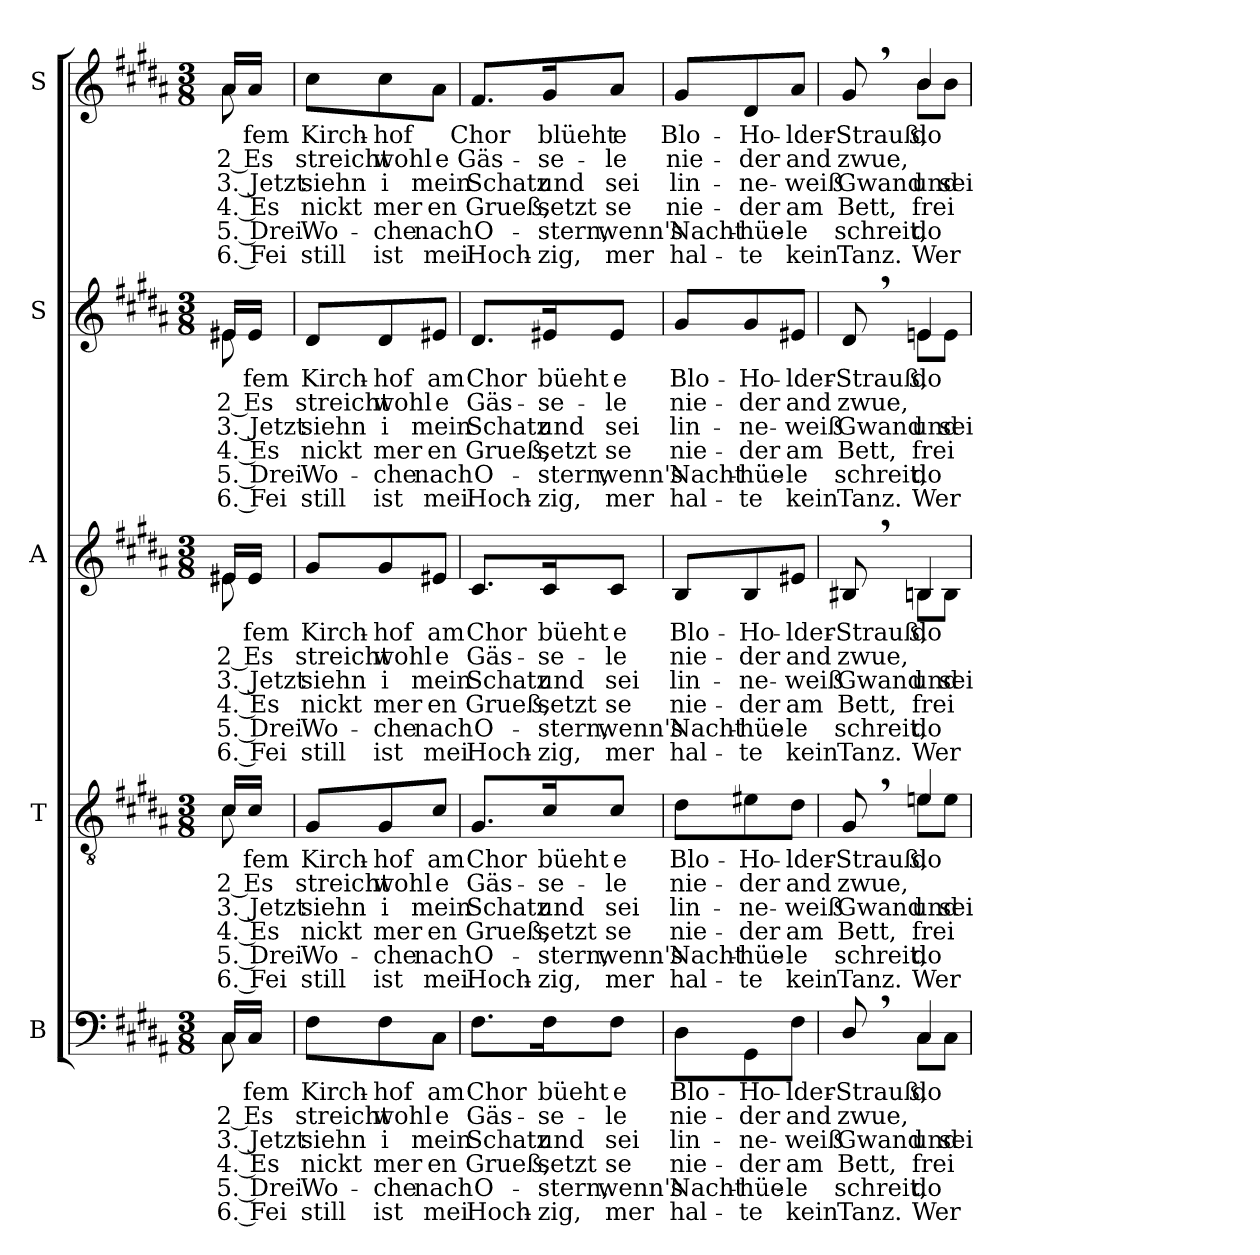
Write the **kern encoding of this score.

**kern	**text	**text	**text	**text	**text	**text	**kern	**text	**text	**text	**text	**text	**text	**kern	**text	**text	**text	**text	**text	**text	**kern	**text	**text	**text	**text	**text	**text	**kern	**text	**text	**text	**text	**text	**text
*part5	*part5	*part5	*part5	*part5	*part5	*part5	*part4	*part4	*part4	*part4	*part4	*part4	*part4	*part3	*part3	*part3	*part3	*part3	*part3	*part3	*part2	*part2	*part2	*part2	*part2	*part2	*part2	*part1	*part1	*part1	*part1	*part1	*part1	*part1
*staff5	*staff5	*staff5	*staff5	*staff5	*staff5	*staff5	*staff4	*staff4	*staff4	*staff4	*staff4	*staff4	*staff4	*staff3	*staff3	*staff3	*staff3	*staff3	*staff3	*staff3	*staff2	*staff2	*staff2	*staff2	*staff2	*staff2	*staff2	*staff1	*staff1	*staff1	*staff1	*staff1	*staff1	*staff1
*I"B	*	*	*	*	*	*	*I"T	*	*	*	*	*	*	*I"A	*	*	*	*	*	*	*I"S	*	*	*	*	*	*	*I"S	*	*	*	*	*	*
*I'B	*	*	*	*	*	*	*I'T	*	*	*	*	*	*	*I'A	*	*	*	*	*	*	*I'S	*	*	*	*	*	*	*I'S	*	*	*	*	*	*
*clefF4	*	*	*	*	*	*	*clefGv2	*	*	*	*	*	*	*clefG2	*	*	*	*	*	*	*clefG2	*	*	*	*	*	*	*clefG2	*	*	*	*	*	*
*k[f#c#g#d#a#]	*	*	*	*	*	*	*k[f#c#g#d#a#]	*	*	*	*	*	*	*k[f#c#g#d#a#]	*	*	*	*	*	*	*k[f#c#g#d#a#]	*	*	*	*	*	*	*k[f#c#g#d#a#]	*	*	*	*	*	*
*g#:	*	*	*	*	*	*	*g#:	*	*	*	*	*	*	*g#:	*	*	*	*	*	*	*g#:	*	*	*	*	*	*	*g#:	*	*	*	*	*	*
*M3/8	*	*	*	*	*	*	*M3/8	*	*	*	*	*	*	*M3/8	*	*	*	*	*	*	*M3/8	*	*	*	*	*	*	*M3/8	*	*	*	*	*	*
=1	=1	=1	=1	=1	=1	=1	=1	=1	=1	=1	=1	=1	=1	=1	=1	=1	=1	=1	=1	=1	=1	=1	=1	=1	=1	=1	=1	=1	=1	=1	=1	=1	=1	=1
!	!	!	!	!	!	!	!	!	!	!	!	!	!	!	!	!	!	!	!	!	!	!	!	!	!	!	!	!LO:TX:a:B:t=Recht zart und schwebend *)	!	!	!	!	!	!
!	!	!	!	!	!	!	!	!	!	!	!	!	!	!	!	!	!	!	!	!	!	!	!	!	!	!	!	!LO:TX:a:t=**)	!	!	!	!	!	!
!	!LO:LY:b	!	!LO:LY:b	!LO:LY:b	!LO:LY:b	!LO:LY:b	!	!	!	!	!	!	!	!	!	!	!	!	!	!	!	!	!	!	!	!	!	!	!	!	!	!	!	!
*^	*	*	*	*	*	*	*	*	*	*	*	*	*	*	*	*	*	*	*	*	*	*	*	*	*	*	*	*	*	*	*	*	*	*
!	!	!	!LO:LY:b	!	!	!	!	!	!LO:LY:b	!	!LO:LY:b	!LO:LY:b	!LO:LY:b	!LO:LY:b	!	!	!	!	!	!	!	!	!	!	!	!	!	!	!	!	!	!	!	!	!
*	*	*	*	*	*	*	*	*^	*	*	*	*	*	*	*	*	*	*	*	*	*	*	*	*	*	*	*	*	*	*	*	*	*	*	*
!	!	!	!	!	!	!	!	!	!	!	!LO:LY:b	!	!	!	!	!	!LO:LY:b	!	!LO:LY:b	!LO:LY:b	!LO:LY:b	!LO:LY:b	!	!	!	!	!	!	!	!	!	!	!	!	!	!
*	*	*	*	*	*	*	*	*	*	*	*	*	*	*	*	*^	*	*	*	*	*	*	*	*	*	*	*	*	*	*	*	*	*	*	*	*
!	!	!	!	!	!	!	!	!	!	!	!	!	!	!	!	!	!	!	!LO:LY:b	!	!	!	!	!	!LO:LY:b	!	!LO:LY:b	!LO:LY:b	!LO:LY:b	!LO:LY:b	!	!	!	!	!	!	!
*	*	*	*	*	*	*	*	*	*	*	*	*	*	*	*	*	*	*	*	*	*	*	*	*^	*	*	*	*	*	*	*	*	*	*	*	*	*
!	!	!	!	!	!	!	!	!	!	!	!	!	!	!	!	!	!	!	!	!	!	!	!	!	!	!	!LO:LY:b	!	!	!	!	!	!LO:LY:b	!	!LO:LY:b	!LO:LY:b	!LO:LY:b	!LO:LY:b
*	*	*	*	*	*	*	*	*	*	*	*	*	*	*	*	*	*	*	*	*	*	*	*	*	*	*	*	*	*	*	*	*^	*	*	*	*	*	*
!	!	!	!	!	!	!	!	!	!	!	!	!	!	!	!	!	!	!	!	!	!	!	!	!	!	!	!	!	!	!	!	!	!	!	!LO:LY:b	!	!	!	!
16C#/LL	8C#\	.	2 Es	3. Jetzt	4. Es	5. Drei	6. Fei	16c#/LL	8c#\	.	2 Es	3. Jetzt	4. Es	5. Drei	6. Fei	16e#X/LL	8e#\	.	2 Es	3. Jetzt	4. Es	5. Drei	6. Fei	16e#X/LL	8e#\	.	2 Es	3. Jetzt	4. Es	5. Drei	6. Fei	16a#/LL	8a#\	.	2 Es	3. Jetzt	4. Es	5. Drei	6. Fei
!	!	!LO:LY:b	!	!	!	!	!	!	!	!LO:LY:b	!	!	!	!	!	!	!	!LO:LY:b	!	!	!	!	!	!	!	!LO:LY:b	!	!	!	!	!	!	!	!LO:LY:b	!	!	!	!	!
16C#/JJ	.	-fem	.	.	.	.	.	16c#/JJ	.	-fem	.	.	.	.	.	16e#/JJ	.	-fem	.	.	.	.	.	16e#/JJ	.	-fem	.	.	.	.	.	16a#/JJ	.	-fem	.	.	.	.	.
*v	*v	*	*	*	*	*	*	*	*	*	*	*	*	*	*	*v	*v	*	*	*	*	*	*	*v	*v	*	*	*	*	*	*	*v	*v	*	*	*	*	*	*
*	*	*	*	*	*	*	*v	*v	*	*	*	*	*	*	*	*	*	*	*	*	*	*	*	*	*	*	*	*	*	*	*	*	*	*	*
=2	=2	=2	=2	=2	=2	=2	=2	=2	=2	=2	=2	=2	=2	=2	=2	=2	=2	=2	=2	=2	=2	=2	=2	=2	=2	=2	=2	=2	=2	=2	=2	=2	=2	=2
!	!LO:LY:b	!LO:LY:b	!LO:LY:b	!LO:LY:b	!LO:LY:b	!LO:LY:b	!	!LO:LY:b	!LO:LY:b	!LO:LY:b	!LO:LY:b	!LO:LY:b	!LO:LY:b	!	!LO:LY:b	!LO:LY:b	!LO:LY:b	!LO:LY:b	!LO:LY:b	!LO:LY:b	!	!LO:LY:b	!LO:LY:b	!LO:LY:b	!LO:LY:b	!LO:LY:b	!LO:LY:b	!	!LO:LY:b	!LO:LY:b	!LO:LY:b	!LO:LY:b	!LO:LY:b	!LO:LY:b
8F#\L	Kirch-	streicht	siehn	nickt	Wo-	still	8G#/L	Kirch-	streicht	siehn	nickt	Wo-	still	8g#/L	Kirch-	streicht	siehn	nickt	Wo-	still	8d#/L	Kirch-	streicht	siehn	nickt	Wo-	still	8cc#\L	Kirch-	streicht	siehn	nickt	Wo-	still
!	!LO:LY:b	!LO:LY:b	!LO:LY:b	!LO:LY:b	!LO:LY:b	!LO:LY:b	!	!LO:LY:b	!LO:LY:b	!LO:LY:b	!LO:LY:b	!LO:LY:b	!LO:LY:b	!	!LO:LY:b	!LO:LY:b	!LO:LY:b	!LO:LY:b	!LO:LY:b	!LO:LY:b	!	!LO:LY:b	!LO:LY:b	!LO:LY:b	!LO:LY:b	!LO:LY:b	!LO:LY:b	!	!LO:LY:b	!LO:LY:b	!LO:LY:b	!LO:LY:b	!LO:LY:b	!LO:LY:b
8F#\	-hof	wohl	i	mer	-che	ist	8G#/	-hof	wohl	i	mer	-che	ist	8g#/	-hof	wohl	i	mer	-che	ist	8d#/	-hof	wohl	i	mer	-che	ist	8cc#\	-hof	wohl	i	mer	-che	ist
!	!LO:LY:b	!LO:LY:b	!LO:LY:b	!LO:LY:b	!LO:LY:b	!LO:LY:b	!	!LO:LY:b	!LO:LY:b	!LO:LY:b	!LO:LY:b	!LO:LY:b	!LO:LY:b	!	!LO:LY:b	!LO:LY:b	!LO:LY:b	!LO:LY:b	!LO:LY:b	!LO:LY:b	!	!LO:LY:b	!LO:LY:b	!LO:LY:b	!LO:LY:b	!LO:LY:b	!LO:LY:b	!	!	!LO:LY:b	!LO:LY:b	!LO:LY:b	!LO:LY:b	!LO:LY:b
8C#\J	am	e	mein	en	nach	mei	8c#/J	am	e	mein	en	nach	mei	8e#X/J	am	e	mein	en	nach	mei	8e#X/J	am	e	mein	en	nach	mei	8a#\J	.	e	mein	en	nach	mei
=3	=3	=3	=3	=3	=3	=3	=3	=3	=3	=3	=3	=3	=3	=3	=3	=3	=3	=3	=3	=3	=3	=3	=3	=3	=3	=3	=3	=3	=3	=3	=3	=3	=3	=3
!	!LO:LY:b	!LO:LY:b	!LO:LY:b	!LO:LY:b	!LO:LY:b	!LO:LY:b	!	!LO:LY:b	!LO:LY:b	!LO:LY:b	!LO:LY:b	!LO:LY:b	!LO:LY:b	!	!LO:LY:b	!LO:LY:b	!LO:LY:b	!LO:LY:b	!LO:LY:b	!LO:LY:b	!	!LO:LY:b	!LO:LY:b	!LO:LY:b	!LO:LY:b	!LO:LY:b	!LO:LY:b	!	!LO:LY:b	!LO:LY:b	!LO:LY:b	!LO:LY:b	!LO:LY:b	!LO:LY:b
8.F#\L	Chor	Gäs-	Schatz	Grueß,	O-	Hoch-	8.G#/L	Chor	Gäs-	Schatz	Grueß,	O-	Hoch-	8.c#/L	Chor	Gäs-	Schatz	Grueß,	O-	Hoch-	8.d#/L	Chor	Gäs-	Schatz	Grueß,	O-	Hoch-	8.f#/L	Chor	Gäs-	Schatz	Grueß,	O-	Hoch-
!	!LO:LY:b	!LO:LY:b	!LO:LY:b	!LO:LY:b	!LO:LY:b	!LO:LY:b	!	!LO:LY:b	!LO:LY:b	!LO:LY:b	!LO:LY:b	!LO:LY:b	!LO:LY:b	!	!LO:LY:b	!LO:LY:b	!LO:LY:b	!LO:LY:b	!LO:LY:b	!LO:LY:b	!	!LO:LY:b	!LO:LY:b	!LO:LY:b	!LO:LY:b	!LO:LY:b	!LO:LY:b	!	!LO:LY:b	!LO:LY:b	!LO:LY:b	!LO:LY:b	!LO:LY:b	!LO:LY:b
16F#\K	büeht	-se-	und	setzt	-stern,	-zig,	16c#/K	büeht	-se-	und	setzt	-stern,	-zig,	16c#/K	büeht	-se-	und	setzt	-stern,	-zig,	16e#X/K	büeht	-se-	und	setzt	-stern,	-zig,	16g#/K	blüeht	-se-	und	setzt	-stern,	-zig,
!	!LO:LY:b	!LO:LY:b	!LO:LY:b	!LO:LY:b	!LO:LY:b	!LO:LY:b	!	!LO:LY:b	!LO:LY:b	!LO:LY:b	!LO:LY:b	!LO:LY:b	!LO:LY:b	!	!LO:LY:b	!LO:LY:b	!LO:LY:b	!LO:LY:b	!LO:LY:b	!LO:LY:b	!	!LO:LY:b	!LO:LY:b	!LO:LY:b	!LO:LY:b	!LO:LY:b	!LO:LY:b	!	!LO:LY:b	!LO:LY:b	!LO:LY:b	!LO:LY:b	!LO:LY:b	!LO:LY:b
8F#\J	e	-le	sei	se	wenn's	mer	8c#/J	e	-le	sei	se	wenn's	mer	8c#/J	e	-le	sei	se	wenn's	mer	8e#/J	e	-le	sei	se	wenn's	mer	8a#/J	e	-le	sei	se	wenn's	mer
=4	=4	=4	=4	=4	=4	=4	=4	=4	=4	=4	=4	=4	=4	=4	=4	=4	=4	=4	=4	=4	=4	=4	=4	=4	=4	=4	=4	=4	=4	=4	=4	=4	=4	=4
!	!LO:LY:b	!LO:LY:b	!LO:LY:b	!LO:LY:b	!LO:LY:b	!LO:LY:b	!	!LO:LY:b	!LO:LY:b	!LO:LY:b	!LO:LY:b	!LO:LY:b	!LO:LY:b	!	!LO:LY:b	!LO:LY:b	!LO:LY:b	!LO:LY:b	!LO:LY:b	!LO:LY:b	!	!LO:LY:b	!LO:LY:b	!LO:LY:b	!LO:LY:b	!LO:LY:b	!LO:LY:b	!	!LO:LY:b	!LO:LY:b	!LO:LY:b	!LO:LY:b	!LO:LY:b	!LO:LY:b
8D#\L	Blo-	nie-	lin-	nie-	Nacht-	hal-	8d#\L	Blo-	nie-	lin-	nie-	Nacht-	hal-	8B/L	Blo-	nie-	lin-	nie-	Nacht-	hal-	8g#/L	Blo-	nie-	lin-	nie-	Nacht-	hal-	8g#/L	Blo-	nie-	lin-	nie-	Nacht-	hal-
!	!LO:LY:b	!LO:LY:b	!LO:LY:b	!LO:LY:b	!LO:LY:b	!LO:LY:b	!	!LO:LY:b	!LO:LY:b	!LO:LY:b	!LO:LY:b	!LO:LY:b	!LO:LY:b	!	!LO:LY:b	!LO:LY:b	!LO:LY:b	!LO:LY:b	!LO:LY:b	!LO:LY:b	!	!LO:LY:b	!LO:LY:b	!LO:LY:b	!LO:LY:b	!LO:LY:b	!LO:LY:b	!	!LO:LY:b	!LO:LY:b	!LO:LY:b	!LO:LY:b	!LO:LY:b	!LO:LY:b
8GG#\	-Ho-	-der	-ne-	-der	-hüe-	-te	8e#X\	-Ho-	-der	-ne-	-der	-hüe-	-te	8B/	-Ho-	-der	-ne-	-der	-hüe-	-te	8g#/	-Ho-	-der	-ne-	-der	-hüe-	-te	8d#/	-Ho-	-der	-ne-	-der	-hüe-	-te
!	!LO:LY:b	!LO:LY:b	!LO:LY:b	!LO:LY:b	!LO:LY:b	!LO:LY:b	!	!LO:LY:b	!LO:LY:b	!LO:LY:b	!LO:LY:b	!LO:LY:b	!LO:LY:b	!	!LO:LY:b	!LO:LY:b	!LO:LY:b	!LO:LY:b	!LO:LY:b	!LO:LY:b	!	!LO:LY:b	!LO:LY:b	!LO:LY:b	!LO:LY:b	!LO:LY:b	!LO:LY:b	!	!LO:LY:b	!LO:LY:b	!LO:LY:b	!LO:LY:b	!LO:LY:b	!LO:LY:b
8F#\J	-lder-	and	-weiß	am	-le	kein	8d#\J	-lder-	and	-weiß	am	-le	kein	8e#X/J	-lder-	and	-weiß	am	-le	kein	8e#X/J	-lder-	and	-weiß	am	-le	kein	8a#/J	-lder-	and	-weiß	am	-le	kein
=5	=5	=5	=5	=5	=5	=5	=5	=5	=5	=5	=5	=5	=5	=5	=5	=5	=5	=5	=5	=5	=5	=5	=5	=5	=5	=5	=5	=5	=5	=5	=5	=5	=5	=5
!	!LO:LY:b	!LO:LY:b	!LO:LY:b	!LO:LY:b	!LO:LY:b	!LO:LY:b	!	!LO:LY:b	!LO:LY:b	!LO:LY:b	!LO:LY:b	!LO:LY:b	!LO:LY:b	!	!LO:LY:b	!LO:LY:b	!LO:LY:b	!LO:LY:b	!LO:LY:b	!LO:LY:b	!	!LO:LY:b	!LO:LY:b	!LO:LY:b	!LO:LY:b	!LO:LY:b	!LO:LY:b	!	!LO:LY:b	!LO:LY:b	!LO:LY:b	!LO:LY:b	!LO:LY:b	!LO:LY:b
*^	*	*	*	*	*	*	*^	*	*	*	*	*	*	*^	*	*	*	*	*	*	*^	*	*	*	*	*	*	*^	*	*	*	*	*	*
8D#,>/	8ryy	-Strauß,	zwue,	Gwand	Bett,	schreit,	Tanz.	8G#,>/	8ryy	-Strauß,	zwue,	Gwand	Bett,	schreit,	Tanz.	8B#X,>/	8ryy	-Strauß,	zwue,	Gwand	Bett,	schreit,	Tanz.	8d#,>/	8ryy	-Strauß,	zwue,	Gwand	Bett,	schreit,	Tanz.	8g#,>/	8ryy	-Strauß,	zwue,	Gwand	Bett,	schreit,	Tanz.
!	!	!	!LO:LY:b	!	!LO:LY:b	!LO:LY:b	!LO:LY:b	!	!	!	!	!	!	!	!	!	!	!	!	!	!	!	!	!	!	!	!	!	!	!	!	!	!	!	!	!	!	!	!
!	!	!LO:LY:b	!	!LO:LY:b	!	!	!	!	!	!	!LO:LY:b	!	!LO:LY:b	!LO:LY:b	!LO:LY:b	!	!	!	!	!	!	!	!	!	!	!	!	!	!	!	!	!	!	!	!	!	!	!	!
!	!	!	!	!	!	!	!	!	!	!LO:LY:b	!	!LO:LY:b	!	!	!	!	!	!	!LO:LY:b	!	!LO:LY:b	!LO:LY:b	!LO:LY:b	!	!	!	!	!	!	!	!	!	!	!	!	!	!	!	!
!	!	!	!	!	!	!	!	!	!	!	!	!	!	!	!	!	!	!LO:LY:b	!	!LO:LY:b	!	!	!	!	!	!	!LO:LY:b	!	!LO:LY:b	!LO:LY:b	!LO:LY:b	!	!	!	!	!	!	!	!
!	!	!	!	!	!	!	!	!	!	!	!	!	!	!	!	!	!	!	!	!	!	!	!	!	!	!LO:LY:b	!	!LO:LY:b	!	!	!	!	!	!	!LO:LY:b	!	!LO:LY:b	!LO:LY:b	!LO:LY:b
!	!	!	!	!	!	!	!	!	!	!	!	!	!	!	!	!	!	!	!	!	!	!	!	!	!	!	!	!	!	!	!	!	!	!LO:LY:b	!	!LO:LY:b	!	!	!
4C#/	8C#\L	do	.	und	frei	do	Wer	4en/	8e\L	do	.	und	frei	do	Wer	4Bn/	8B\L	do	.	und	frei	do	Wer	4en/	8e\L	do	.	und	frei	do	Wer	4b/	8b\L	do	.	und	frei	do	Wer
!	!	!	!	!LO:LY:b	!	!	!	!	!	!	!	!LO:LY:b	!	!	!	!	!	!	!	!LO:LY:b	!	!	!	!	!	!	!	!LO:LY:b	!	!	!	!	!	!	!	!LO:LY:b	!	!	!
.	8C#\J	.	.	sei	.	.	.	.	8e\J	.	.	sei	.	.	.	.	8B\J	.	.	sei	.	.	.	.	8e\J	.	.	sei	.	.	.	.	8b\J	.	.	sei	.	.	.
*v	*v	*	*	*	*	*	*	*	*	*	*	*	*	*	*	*v	*v	*	*	*	*	*	*	*v	*v	*	*	*	*	*	*	*v	*v	*	*	*	*	*	*
*	*	*	*	*	*	*	*v	*v	*	*	*	*	*	*	*	*	*	*	*	*	*	*	*	*	*	*	*	*	*	*	*	*	*	*	*
=	=	=	=	=	=	=	=	=	=	=	=	=	=	=	=	=	=	=	=	=	=	=	=	=	=	=	=	=	=	=	=	=	=	=
*-	*-	*-	*-	*-	*-	*-	*-	*-	*-	*-	*-	*-	*-	*-	*-	*-	*-	*-	*-	*-	*-	*-	*-	*-	*-	*-	*-	*-	*-	*-	*-	*-	*-	*-
